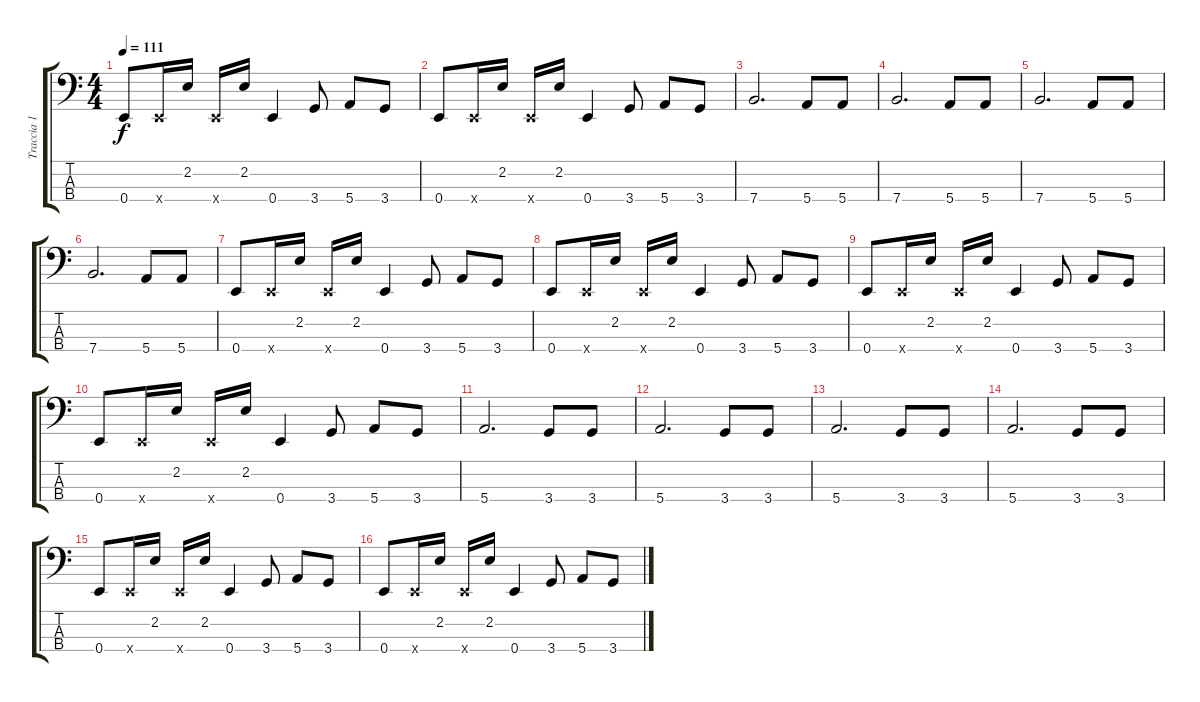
\track ("Traccia 1" "Traccia 1") {instrument slapbass1}
\staff {score tabs}
\tuning (G2 D2 A1 E1) {hide}
\ts (4 4)
\tempo 111
\clef f4
\ks c
0.4.8{dy f} 0.4{x}.16 2.2.16 0.4{x}.16 2.2.16 0.4.4 3.4.8 5.4.8 3.4.8 |
0.4.8 0.4{x}.16 2.2.16 0.4{x}.16 2.2.16 0.4.4 3.4.8 5.4.8 3.4.8 |
7.4.2{d} 5.4.8 5.4.8 |
7.4.2{d} 5.4.8 5.4.8 |
7.4.2{d} 5.4.8 5.4.8 |
7.4.2{d} 5.4.8 5.4.8 |
0.4.8 0.4{x}.16 2.2.16 0.4{x}.16 2.2.16 0.4.4 3.4.8 5.4.8 3.4.8 |
0.4.8 0.4{x}.16 2.2.16 0.4{x}.16 2.2.16 0.4.4 3.4.8 5.4.8 3.4.8 |
0.4.8 0.4{x}.16 2.2.16 0.4{x}.16 2.2.16 0.4.4 3.4.8 5.4.8 3.4.8 |
0.4.8 0.4{x}.16 2.2.16 0.4{x}.16 2.2.16 0.4.4 3.4.8 5.4.8 3.4.8 |
5.4.2{d} 3.4.8 3.4.8 |
5.4.2{d} 3.4.8 3.4.8 |
5.4.2{d} 3.4.8 3.4.8 |
5.4.2{d} 3.4.8 3.4.8 |
0.4.8 0.4{x}.16 2.2.16 0.4{x}.16 2.2.16 0.4.4 3.4.8 5.4.8 3.4.8 |
0.4.8 0.4{x}.16 2.2.16 0.4{x}.16 2.2.16 0.4.4 3.4.8 5.4.8 3.4.8
